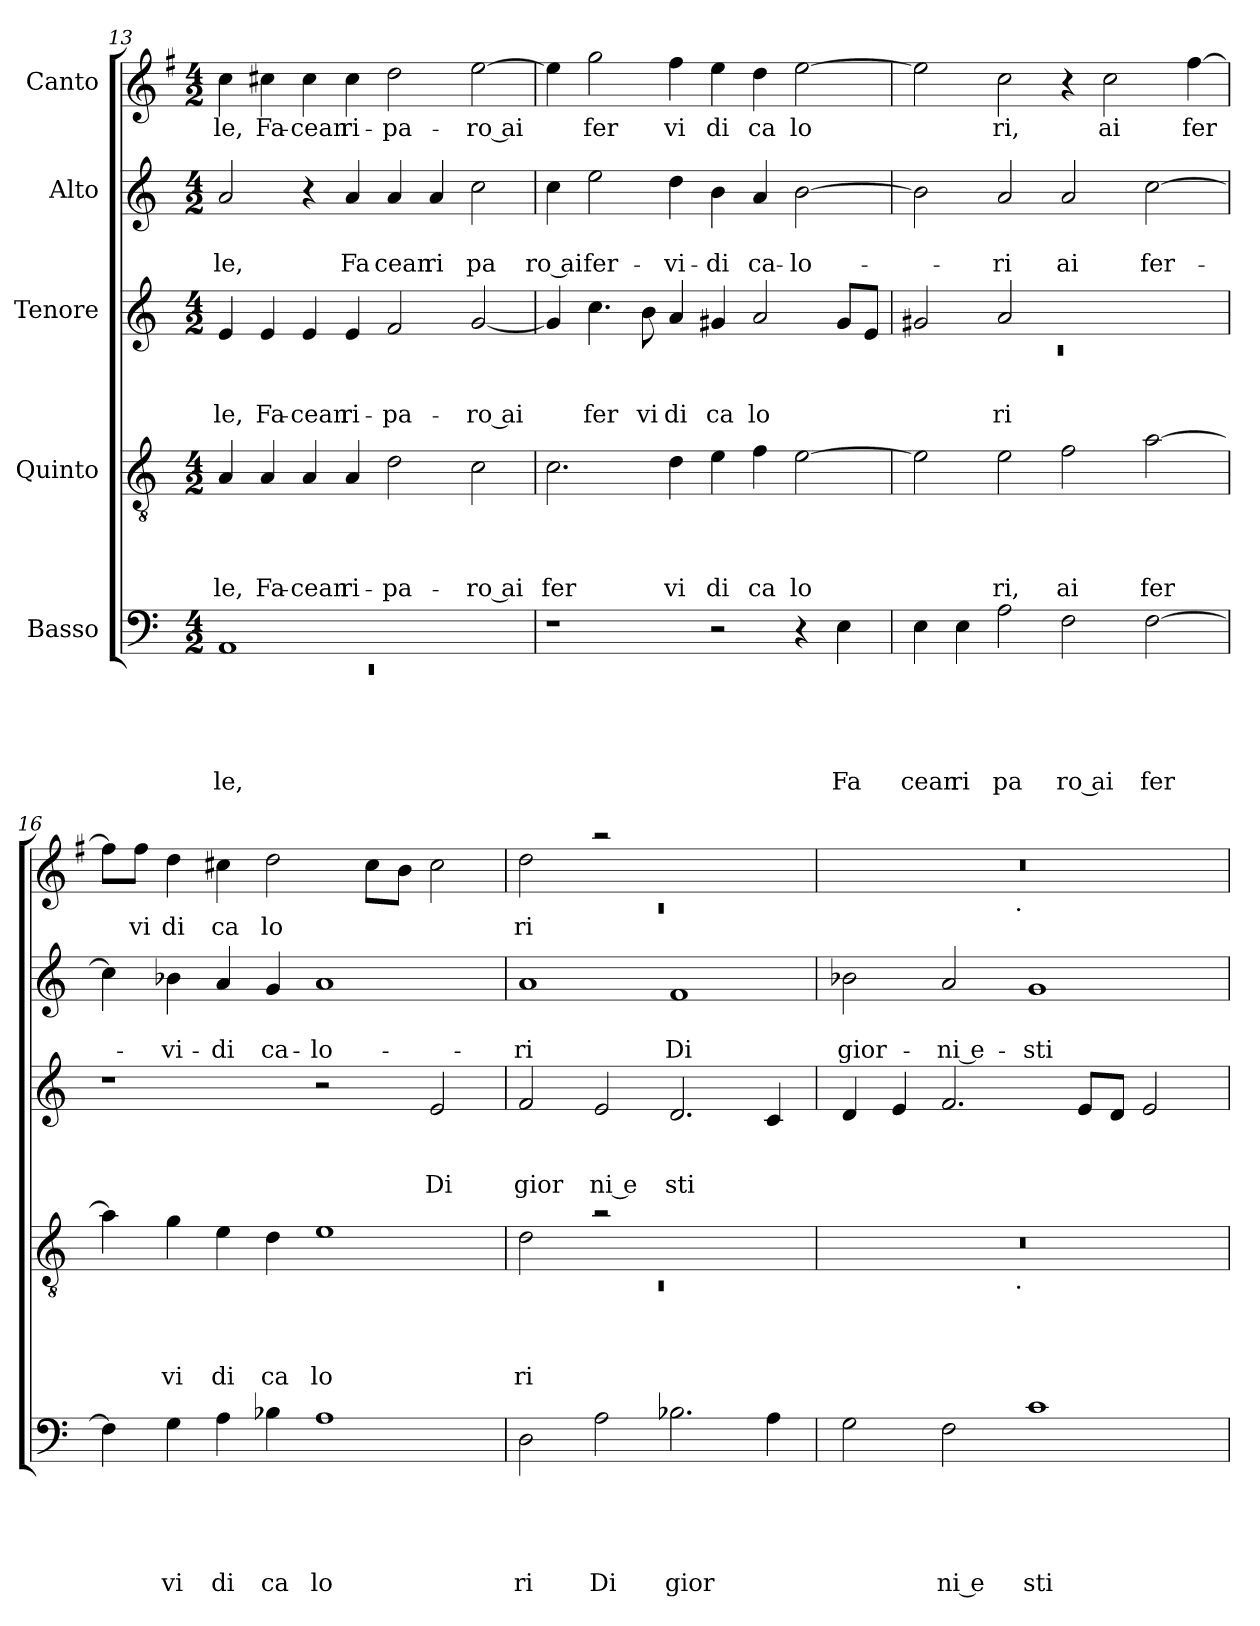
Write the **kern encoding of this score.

**kern	**text	**text	**text	**text	**text	**kern	**text	**text	**text	**text	**kern	**text	**text	**text	**kern	**text	**text	**kern	**text
*part5	*part5	*part5	*part5	*part5	*part5	*part4	*part4	*part4	*part4	*part4	*part3	*part3	*part3	*part3	*part2	*part2	*part2	*part1	*part1
*staff5	*staff5	*staff5	*staff5	*staff5	*staff5	*staff4	*staff4	*staff4	*staff4	*staff4	*staff3	*staff3	*staff3	*staff3	*staff2	*staff2	*staff2	*staff1	*staff1
*I"Basso	*	*	*	*	*	*I"Quinto	*	*	*	*	*I"Tenore	*	*	*	*I"Alto	*	*	*I"Canto	*
*clefF4	*	*	*	*	*	*clefGv2	*	*	*	*	*clefG2	*	*	*	*clefG2	*	*	*clefG2	*
*	*	*	*	*	*	*	*	*	*	*	*	*	*	*	*	*	*	*ITrd-3c-5	*
*k[]	*	*	*	*	*	*k[]	*	*	*	*	*k[]	*	*	*	*k[]	*	*	*k[]	*
*C:	*	*	*	*	*	*C:	*	*	*	*	*C:	*	*	*	*C:	*	*	*C:	*
*M4/2	*	*	*	*	*	*M4/2	*	*	*	*	*M4/2	*	*	*	*M4/2	*	*	*M4/2	*
=13	=13	=13	=13	=13	=13	=13	=13	=13	=13	=13	=13	=13	=13	=13	=13	=13	=13	=13	=13
*^	*	*	*	*	*	*	*	*	*	*	*	*	*	*	*	*	*	*	*
!	!LO:N:vis=1	!	!	!	!	!LO:LY:b	!	!	!	!	!LO:LY:b	!	!	!	!LO:LY:b	!	!	!LO:LY:b	!	!LO:LY:b
1AA	0rEE	.	.	.	.	-le,	4A/	.	.	.	-le,	4e/	.	.	-le,	2a/	.	le,	4ff\	-le,
!	!	!	!	!	!	!	!	!	!	!	!LO:LY:b	!	!	!	!LO:LY:b	!	!	!	!	!LO:LY:b
.	.	.	.	.	.	.	4A/	.	.	.	Fa-	4e/	.	.	Fa-	.	.	.	4ff#X\	Fa-
!	!	!	!	!	!	!	!	!	!	!	!LO:LY:b	!	!	!	!LO:LY:b	!	!	!	!	!LO:LY:b
.	.	.	.	.	.	.	4A/	.	.	.	-cean	4e/	.	.	-cean	4r	.	.	4ff#\	-cean
!	!	!	!	!	!	!	!	!	!	!	!LO:LY:b	!	!	!	!LO:LY:b	!	!	!LO:LY:b	!	!LO:LY:b
.	.	.	.	.	.	.	4A/	.	.	.	ri-	4e/	.	.	ri-	4a/	.	Fa	4ff#\	ri-
!	!	!	!	!	!	!	!	!	!	!	!LO:LY:b	!	!	!	!LO:LY:b	!	!	!LO:LY:b	!	!LO:LY:b
1ryy	.	.	.	.	.	.	2d\	.	.	.	-pa-	2f/	.	.	-pa-	4a/	.	cean	2gg\	-pa-
!	!	!	!	!	!	!	!	!	!	!	!	!	!	!	!	!	!	!LO:LY:b	!	!
.	.	.	.	.	.	.	.	.	.	.	.	.	.	.	.	4a/	.	ri	.	.
!	!	!	!	!	!	!	!	!	!	!	!LO:LY:b:rj	!	!	!	!LO:LY:b	!	!	!LO:LY:b	!	!LO:LY:b
.	.	.	.	.	.	.	2c\	.	.	.	-ro ai	[>2g/	.	.	-ro ai	2cc\	.	pa	[>2aa\	-ro ai
*v	*v	*	*	*	*	*	*	*	*	*	*	*	*	*	*	*	*	*	*	*
!!LO:PB:g=z
=14	=14	=14	=14	=14	=14	=14	=14	=14	=14	=14	=14	=14	=14	=14	=14	=14	=14	=14	=14
!	!	!	!	!	!	!	!	!	!	!LO:LY:b	!	!	!	!	!	!	!LO:LY:b:rj	!	!
1r	.	.	.	.	.	2.c\	.	.	.	fer	4g/]	.	.	.	4cc\	.	ro ai	4aa\]	.
!	!	!	!	!	!	!	!	!	!	!	!	!	!	!LO:LY:b	!	!	!LO:LY:b	!	!LO:LY:b
.	.	.	.	.	.	.	.	.	.	.	4.cc\	.	.	fer	2ee\	.	fer-	2ccc\	fer
!	!	!	!	!	!	!	!	!	!	!	!	!	!	!LO:LY:b	!	!	!	!	!
.	.	.	.	.	.	.	.	.	.	.	8b\	.	.	vi	.	.	.	.	.
!	!	!	!	!	!	!	!	!	!	!LO:LY:b	!	!	!	!LO:LY:b	!	!	!LO:LY:b	!	!LO:LY:b
.	.	.	.	.	.	4d\	.	.	.	vi	4a/	.	.	di	4dd\	.	-vi-	4bb\	vi
!	!	!	!	!	!	!	!	!	!	!LO:LY:b	!	!	!	!LO:LY:b	!	!	!LO:LY:b	!	!LO:LY:b
2r	.	.	.	.	.	4e\	.	.	.	di	4g#X/	.	.	ca	4b\	.	-di	4aa\	di
!	!	!	!	!	!	!	!	!	!	!LO:LY:b	!	!	!	!LO:LY:b	!	!	!LO:LY:b	!	!LO:LY:b
.	.	.	.	.	.	4f\	.	.	.	ca	2a/	.	.	lo	4a/	.	ca-	4gg\	ca
!	!	!	!	!	!	!	!	!	!	!LO:LY:b	!	!	!	!	!	!	!LO:LY:b	!	!LO:LY:b
4r	.	.	.	.	.	[>2e\	.	.	.	lo	.	.	.	.	[>2b\	.	-lo-	[>2aa\	lo
!	!	!	!	!	!LO:LY:b	!	!	!	!	!	!	!	!	!	!	!	!	!	!
4E\	.	.	.	.	Fa	.	.	.	.	.	8g#/L	.	.	.	.	.	.	.	.
.	.	.	.	.	.	.	.	.	.	.	8e/J	.	.	.	.	.	.	.	.
=15	=15	=15	=15	=15	=15	=15	=15	=15	=15	=15	=15	=15	=15	=15	=15	=15	=15	=15	=15
*	*	*	*	*	*	*	*	*	*	*	*^	*	*	*	*	*	*	*	*
!	!	!	!	!	!LO:LY:b	!	!	!	!	!	!	!LO:N:vis=1	!	!	!	!	!	!	!	!
4E\	.	.	.	.	cean	2e\]	.	.	.	.	2g#X/	0rc	.	.	.	2b\]	.	.	2aa\]	.
!	!	!	!	!	!LO:LY:b	!	!	!	!	!	!	!	!	!	!	!	!	!	!	!
4E\	.	.	.	.	ri	.	.	.	.	.	.	.	.	.	.	.	.	.	.	.
!	!	!	!	!	!LO:LY:b	!	!	!	!	!LO:LY:b	!	!	!	!	!LO:LY:b	!	!	!LO:LY:b	!	!LO:LY:b
2A\	.	.	.	.	pa	2e\	.	.	.	ri,	2a/	.	.	.	ri	2a/	.	-ri	2ff\	ri,
!	!	!	!	!	!LO:LY:b:rj	!	!	!	!	!LO:LY:b	!	!	!	!	!	!	!	!LO:LY:b	!	!
2F\	.	.	.	.	ro ai	2f\	.	.	.	ai	1ryy	.	.	.	.	2a/	.	ai	4r	.
!	!	!	!	!	!	!	!	!	!	!	!	!	!	!	!	!	!	!	!	!LO:LY:b
.	.	.	.	.	.	.	.	.	.	.	.	.	.	.	.	.	.	.	2ff\	ai
!	!	!	!	!	!LO:LY:b	!	!	!	!	!LO:LY:b	!	!	!	!	!	!	!	!LO:LY:b	!	!
[>2F\	.	.	.	.	fer	[>2a\	.	.	.	fer	.	.	.	.	.	[>2cc\	.	fer-	.	.
!	!	!	!	!	!	!	!	!	!	!	!	!	!	!	!	!	!	!	!	!LO:LY:b
.	.	.	.	.	.	.	.	.	.	.	.	.	.	.	.	.	.	.	[>4bb\	fer
*	*	*	*	*	*	*	*	*	*	*	*v	*v	*	*	*	*	*	*	*	*
=16	=16	=16	=16	=16	=16	=16	=16	=16	=16	=16	=16	=16	=16	=16	=16	=16	=16	=16	=16
4F\]	.	.	.	.	.	4a\]	.	.	.	.	1r	.	.	.	4cc\]	.	.	8bb\L]	.
!	!	!	!	!	!	!	!	!	!	!	!	!	!	!	!	!	!	!	!LO:LY:b
.	.	.	.	.	.	.	.	.	.	.	.	.	.	.	.	.	.	8bb\J	vi
!	!	!	!	!	!LO:LY:b	!	!	!	!	!LO:LY:b	!	!	!	!	!	!	!LO:LY:b	!	!LO:LY:b
4G\	.	.	.	.	vi	4g\	.	.	.	vi	.	.	.	.	4b-X\	.	-vi-	4gg\	di
!	!	!	!	!	!LO:LY:b	!	!	!	!	!LO:LY:b	!	!	!	!	!	!	!LO:LY:b	!	!LO:LY:b
4A\	.	.	.	.	di	4e\	.	.	.	di	.	.	.	.	4a/	.	-di	4ff#X\	ca
!	!	!	!	!	!LO:LY:b	!	!	!	!	!LO:LY:b	!	!	!	!	!	!	!LO:LY:b	!	!LO:LY:b
4B-X\	.	.	.	.	ca	4d\	.	.	.	ca	.	.	.	.	4g/	.	ca-	2gg\	lo
!	!	!	!	!	!LO:LY:b	!	!	!	!	!LO:LY:b	!	!	!	!	!	!	!LO:LY:b	!	!
1A	.	.	.	.	lo	1e	.	.	.	lo	2r	.	.	.	1a	.	-lo-	.	.
.	.	.	.	.	.	.	.	.	.	.	.	.	.	.	.	.	.	8ff#\L	.
.	.	.	.	.	.	.	.	.	.	.	.	.	.	.	.	.	.	8ee\J	.
!	!	!	!	!	!	!	!	!	!	!	!	!	!	!LO:LY:b	!	!	!	!	!
.	.	.	.	.	.	.	.	.	.	.	2e/	.	.	Di	.	.	.	2ff#\	.
=17	=17	=17	=17	=17	=17	=17	=17	=17	=17	=17	=17	=17	=17	=17	=17	=17	=17	=17	=17
*	*	*	*	*	*	*^	*	*	*	*	*	*	*	*	*	*	*	*^	*
!	!	!	!	!	!LO:LY:b	!	!LO:N:vis=1	!	!	!	!LO:LY:b	!	!	!	!LO:LY:b	!	!	!LO:LY:b	!	!LO:N:vis=1	!LO:LY:b
2D\	.	.	.	.	ri	2d\	0rC	.	.	.	ri	2f/	.	.	gior	1a	.	-ri	2gg\	0rc	ri
!	!	!	!	!	!LO:LY:b	!	!	!	!	!	!	!	!	!	!LO:LY:b:rj	!	!	!	!	!	!
2A\	.	.	.	.	Di	2ra	.	.	.	.	.	2e/	.	.	ni e	.	.	.	2raa	.	.
!	!	!	!	!	!LO:LY:b	!	!	!	!	!	!	!	!	!	!LO:LY:b	!	!	!LO:LY:b	!	!	!
2.B-X\	.	.	.	.	gior	1ryy	.	.	.	.	.	2.d/	.	.	sti	1f	.	Di	1ryy	.	.
4A\	.	.	.	.	.	.	.	.	.	.	.	4c/	.	.	.	.	.	.	.	.	.
=18	=18	=18	=18	=18	=18	=18	=18	=18	=18	=18	=18	=18	=18	=18	=18	=18	=18	=18	=18	=18	=18
!	!	!	!	!	!	!	!	!	!	!	!	!	!	!	!	!	!	!LO:LY:b	!	!	!
2G\	.	.	.	.	.	0r	2ryy	.	.	.	.	4d/	.	.	.	2b-\	.	gior-	0r	2ryy	.
.	.	.	.	.	.	.	.	.	.	.	.	4e/	.	.	.	.	.	.	.	.	.
!	!	!	!	!	!LO:LY:b:rj	!	!	!	!	!	!	!	!	!	!	!	!	!LO:LY:b:rj	!	!	!
2F\	.	.	.	.	ni e	.	4...ryy	.	.	.	.	2.f/	.	.	.	2a/	.	-ni e-	.	4...ryy	.
!	!	!	!	!	!	!	!	!	!	!	!	!	!	!	!	!	!	!	!	!LO:TX:b:t=.	!
!	!	!	!	!	!	!	!LO:TX:b:t=.	!	!	!	!	!	!	!	!	!	!	!	!	!	!
.	.	.	.	.	.	.	1ryy	.	.	.	.	.	.	.	.	.	.	.	.	1ryy	.
!	!	!	!	!	!LO:LY:b	!	!	!	!	!	!	!	!	!	!	!	!	!LO:LY:b	!	!	!
1c	.	.	.	.	sti	.	.	.	.	.	.	.	.	.	.	1g	.	-sti-	.	.	.
.	.	.	.	.	.	.	.	.	.	.	.	8e/L	.	.	.	.	.	.	.	.	.
.	.	.	.	.	.	.	.	.	.	.	.	8d/J	.	.	.	.	.	.	.	.	.
.	.	.	.	.	.	.	.	.	.	.	.	2e/	.	.	.	.	.	.	.	.	.
.	.	.	.	.	.	.	32ryy	.	.	.	.	.	.	.	.	.	.	.	.	32ryy	.
*	*	*	*	*	*	*v	*v	*	*	*	*	*	*	*	*	*	*	*	*v	*v	*
=	=	=	=	=	=	=	=	=	=	=	=	=	=	=	=	=	=	=	=
*-	*-	*-	*-	*-	*-	*-	*-	*-	*-	*-	*-	*-	*-	*-	*-	*-	*-	*-	*-
